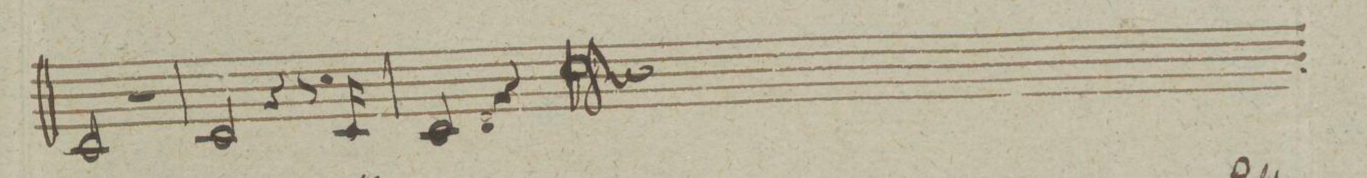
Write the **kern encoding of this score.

**kern
*I"Clarino. terco Principalo
*clefG2
*k[]
*met(c)
*M4/4
2c/
2r
=163
2c/
4r
8.r
16c/
=164
2.c/
4r
==
*-
